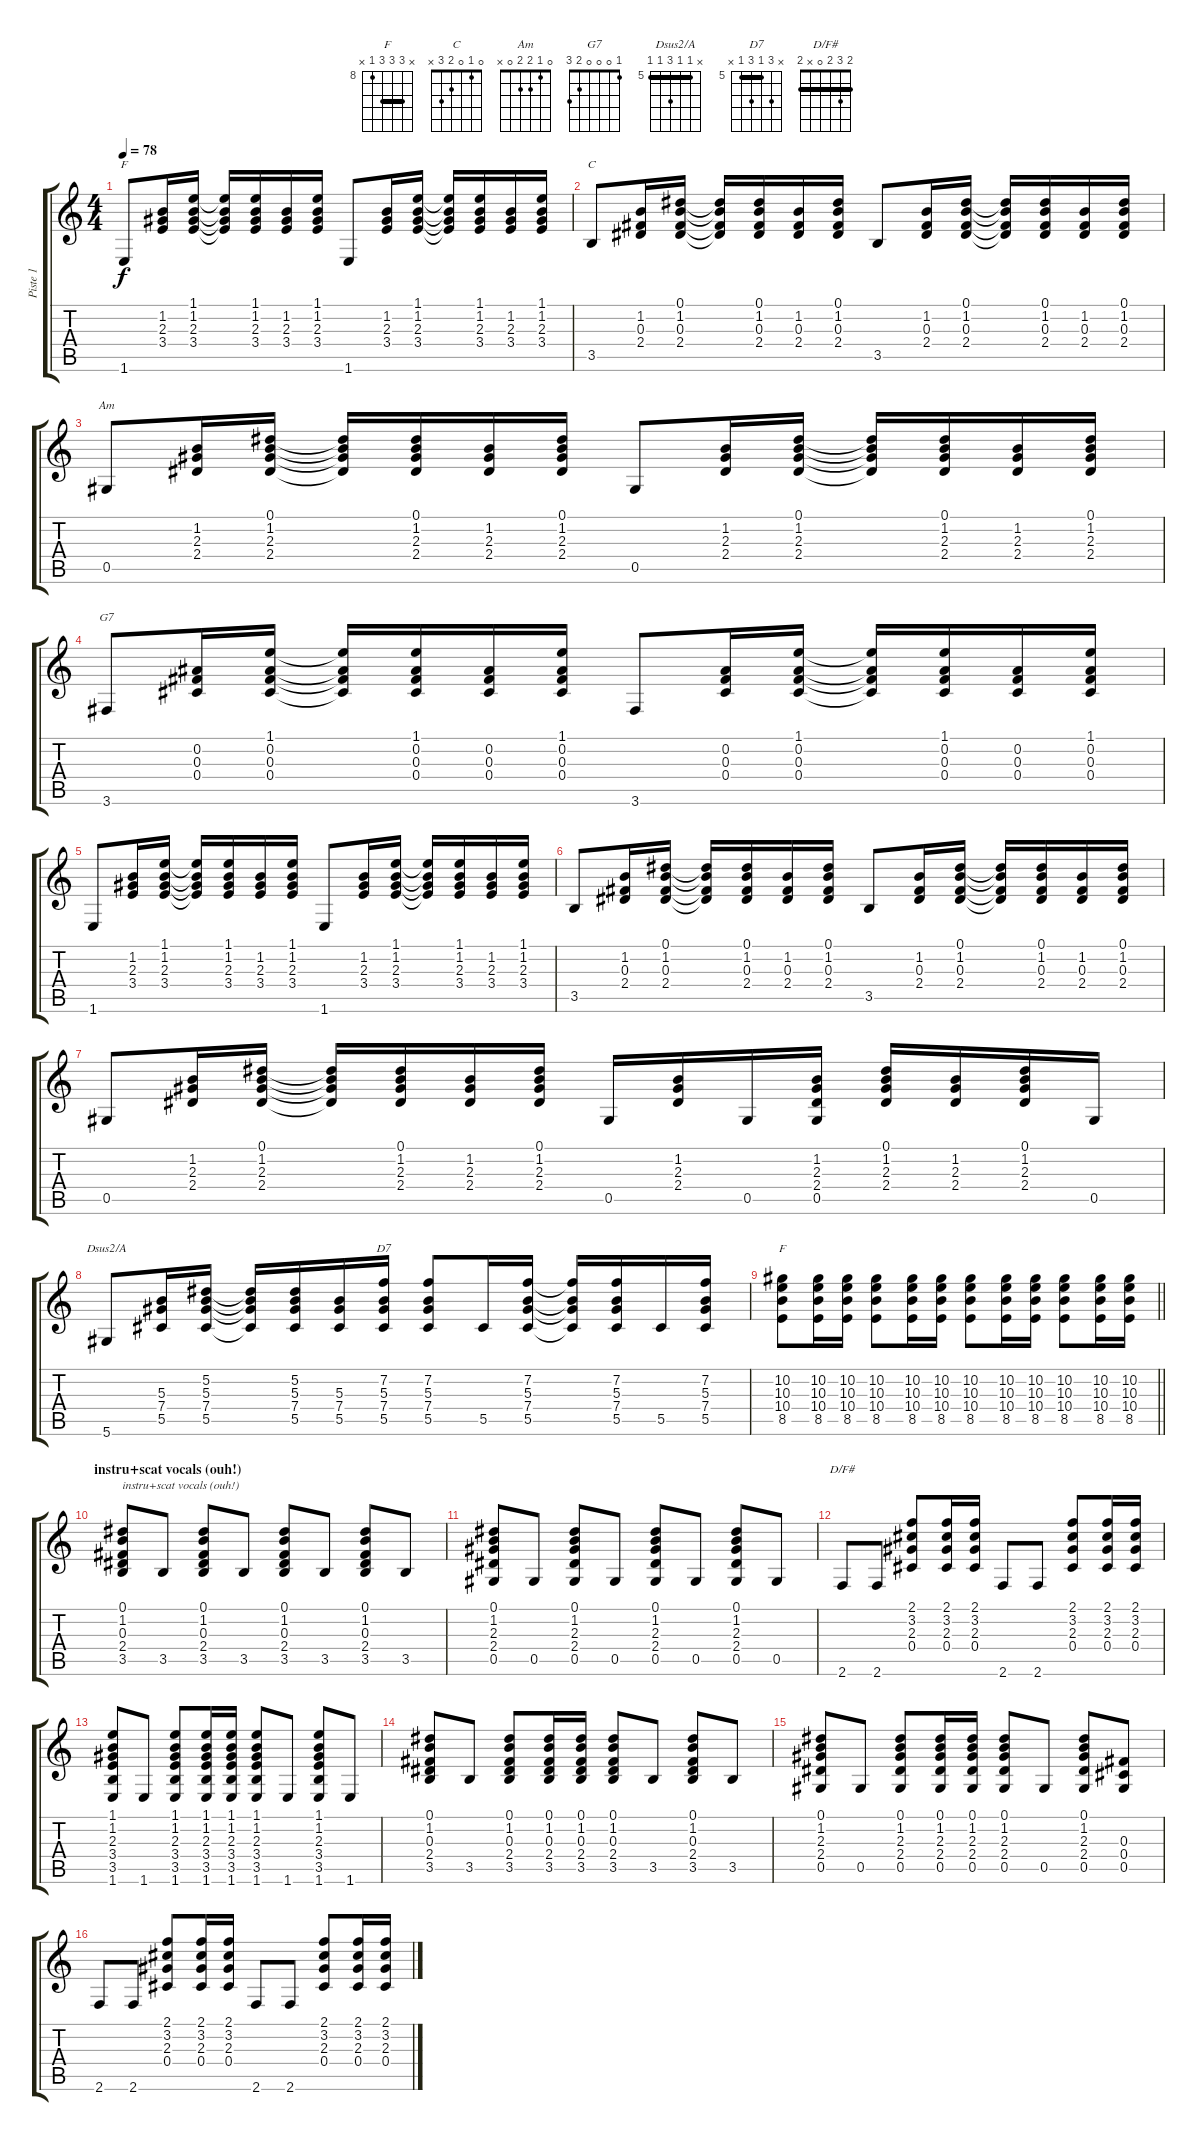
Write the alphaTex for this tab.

\track ("Piste 1" "Piste 1") {instrument acousticguitarnylon}
\staff {score tabs}
\tuning (Eb4 Bb3 Gb3 Db3 Ab2 Eb2) {hide}
\chord ("F" 1 1 2 3 3 1) {barre 1}
\chord ("C" 0 1 0 2 3 x)
\chord ("Am" 0 1 2 2 0 x)
\chord ("G7" 1 0 0 0 2 3)
\chord ("Dsus2/A" x 5 5 7 5 5) {firstfret 5 barre 5}
\chord ("D7" x 7 5 7 5 x) {firstfret 5 barre 5}
\chord ("F" x 10 10 10 8 x) {firstfret 8 barre 10}
\chord ("D/F#" 2 3 2 0 x 2) {barre 2}
\ts (4 4)
\tempo 78
\clef g2
\ks c
1.6.8{ch "F" dy f} (1.2 2.3 3.4).16 (1.1 1.2 2.3 3.4).16 (1.1{t} 1.2{t} 2.3{t} 3.4{t}).16 (1.1 1.2 2.3 3.4).16 (1.2 2.3 3.4).16 (1.1 1.2 2.3 3.4).16 1.6.8 (1.2 2.3 3.4).16 (1.1 1.2 2.3 3.4).16 (1.1{t} 1.2{t} 2.3{t} 3.4{t}).16 (1.1 1.2 2.3 3.4).16 (1.2 2.3 3.4).16 (1.1 1.2 2.3 3.4).16 |
3.5.8{ch "C"} (1.2 0.3 2.4).16 (0.1 1.2 0.3 2.4).16 (0.1{t} 1.2{t} 0.3{t} 2.4{t}).16 (0.1 1.2 0.3 2.4).16 (1.2 0.3 2.4).16 (0.1 1.2 0.3 2.4).16 3.5.8 (1.2 0.3 2.4).16 (0.1 1.2 0.3 2.4).16 (0.1{t} 1.2{t} 0.3{t} 2.4{t}).16 (0.1 1.2 0.3 2.4).16 (1.2 0.3 2.4).16 (0.1 1.2 0.3 2.4).16 |
0.5.8{ch "Am"} (1.2 2.3 2.4).16 (0.1 1.2 2.3 2.4).16 (0.1{t} 1.2{t} 2.3{t} 2.4{t}).16 (0.1 1.2 2.3 2.4).16 (1.2 2.3 2.4).16 (0.1 1.2 2.3 2.4).16 0.5.8 (1.2 2.3 2.4).16 (0.1 1.2 2.3 2.4).16 (0.1{t} 1.2{t} 2.3{t} 2.4{t}).16 (0.1 1.2 2.3 2.4).16 (1.2 2.3 2.4).16 (0.1 1.2 2.3 2.4).16 |
3.6.8{ch "G7"} (0.2 0.3 0.4).16 (1.1 0.2 0.3 0.4).16 (1.1{t} 0.2{t} 0.3{t} 0.4{t}).16 (1.1 0.2 0.3 0.4).16 (0.2 0.3 0.4).16 (1.1 0.2 0.3 0.4).16 3.6.8 (0.2 0.3 0.4).16 (1.1 0.2 0.3 0.4).16 (1.1{t} 0.2{t} 0.3{t} 0.4{t}).16 (1.1 0.2 0.3 0.4).16 (0.2 0.3 0.4).16 (1.1 0.2 0.3 0.4).16 |
1.6.8 (1.2 2.3 3.4).16 (1.1 1.2 2.3 3.4).16 (1.1{t} 1.2{t} 2.3{t} 3.4{t}).16 (1.1 1.2 2.3 3.4).16 (1.2 2.3 3.4).16 (1.1 1.2 2.3 3.4).16 1.6.8 (1.2 2.3 3.4).16 (1.1 1.2 2.3 3.4).16 (1.1{t} 1.2{t} 2.3{t} 3.4{t}).16 (1.1 1.2 2.3 3.4).16 (1.2 2.3 3.4).16 (1.1 1.2 2.3 3.4).16 |
3.5.8 (1.2 0.3 2.4).16 (0.1 1.2 0.3 2.4).16 (0.1{t} 1.2{t} 0.3{t} 2.4{t}).16 (0.1 1.2 0.3 2.4).16 (1.2 0.3 2.4).16 (0.1 1.2 0.3 2.4).16 3.5.8 (1.2 0.3 2.4).16 (0.1 1.2 0.3 2.4).16 (0.1{t} 1.2{t} 0.3{t} 2.4{t}).16 (0.1 1.2 0.3 2.4).16 (1.2 0.3 2.4).16 (0.1 1.2 0.3 2.4).16 |
0.5.8 (1.2 2.3 2.4).16 (0.1 1.2 2.3 2.4).16 (0.1{t} 1.2{t} 2.3{t} 2.4{t}).16 (0.1 1.2 2.3 2.4).16 (1.2 2.3 2.4).16 (0.1 1.2 2.3 2.4).16 0.5.16 (1.2 2.3 2.4).16 0.5.16 (1.2 2.3 2.4 0.5).16 (0.1 1.2 2.3 2.4).16 (1.2 2.3 2.4).16 (0.1 1.2 2.3 2.4).16 0.5.16 |
5.6.8{ch "Dsus2/A"} (5.3 7.4 5.5).16 (5.2 5.3 7.4 5.5).16 (5.2{t} 5.3{t} 7.4{t} 5.5{t}).16 (5.2 5.3 7.4 5.5).16 (5.3 7.4 5.5).16 (7.2 5.3 7.4 5.5).16{ch "D7"} (7.2 5.3 7.4 5.5).8 5.5.16 (7.2 5.3 7.4 5.5).16 (7.2{t} 5.3{t} 7.4{t} 5.5{t}).16 (7.2 5.3 7.4 5.5).16 5.5.16 (7.2 5.3 7.4 5.5).16 |
\barLineRight lightlight
(10.2 10.3 10.4 8.5).8{ch "F"} (10.2 10.3 10.4 8.5).16 (10.2 10.3 10.4 8.5).16 (10.2 10.3 10.4 8.5).8 (10.2 10.3 10.4 8.5).16 (10.2 10.3 10.4 8.5).16 (10.2 10.3 10.4 8.5).8 (10.2 10.3 10.4 8.5).16 (10.2 10.3 10.4 8.5).16 (10.2 10.3 10.4 8.5).8 (10.2 10.3 10.4 8.5).16 (10.2 10.3 10.4 8.5).16 |
\section ("" "instru+scat vocals (ouh!)")
(0.1 1.2 0.3 2.4 3.5).8{txt "instru+scat vocals (ouh!)"} 3.5.8 (0.1 1.2 0.3 2.4 3.5).8 3.5.8 (0.1 1.2 0.3 2.4 3.5).8 3.5.8 (0.1 1.2 0.3 2.4 3.5).8 3.5.8 |
(0.1 1.2 2.3 2.4 0.5).8 0.5.8 (0.1 1.2 2.3 2.4 0.5).8 0.5.8 (0.1 1.2 2.3 2.4 0.5).8 0.5.8 (0.1 1.2 2.3 2.4 0.5).8 0.5.8 |
2.6.8{ch "D/F#"} 2.6.8 (2.1 3.2 2.3 0.4).8 (2.1 3.2 2.3 0.4).16 (2.1 3.2 2.3 0.4).16 2.6.8 2.6.8 (2.1 3.2 2.3 0.4).8 (2.1 3.2 2.3 0.4).16 (2.1 3.2 2.3 0.4).16 |
(1.1 1.2 2.3 3.4 3.5 1.6).8 1.6.8 (1.1 1.2 2.3 3.4 3.5 1.6).8 (1.1 1.2 2.3 3.4 3.5 1.6).16 (1.1 1.2 2.3 3.4 3.5 1.6).16 (1.1 1.2 2.3 3.4 3.5 1.6).8 1.6.8 (1.1 1.2 2.3 3.4 3.5 1.6).8 1.6.8 |
(0.1 1.2 0.3 2.4 3.5).8 3.5.8 (0.1 1.2 0.3 2.4 3.5).8 (0.1 1.2 0.3 2.4 3.5).16 (0.1 1.2 0.3 2.4 3.5).16 (0.1 1.2 0.3 2.4 3.5).8 3.5.8 (0.1 1.2 0.3 2.4 3.5).8 3.5.8 |
(0.1 1.2 2.3 2.4 0.5).8 0.5.8 (0.1 1.2 2.3 2.4 0.5).8 (0.1 1.2 2.3 2.4 0.5).16 (0.1 1.2 2.3 2.4 0.5).16 (0.1 1.2 2.3 2.4 0.5).8 0.5.8 (0.1 1.2 2.3 2.4 0.5).8 (0.3 0.4 0.5).8 |
2.6.8 2.6.8 (2.1 3.2 2.3 0.4).8 (2.1 3.2 2.3 0.4).16 (2.1 3.2 2.3 0.4).16 2.6.8 2.6.8 (2.1 3.2 2.3 0.4).8 (2.1 3.2 2.3 0.4).16 (2.1 3.2 2.3 0.4).16
